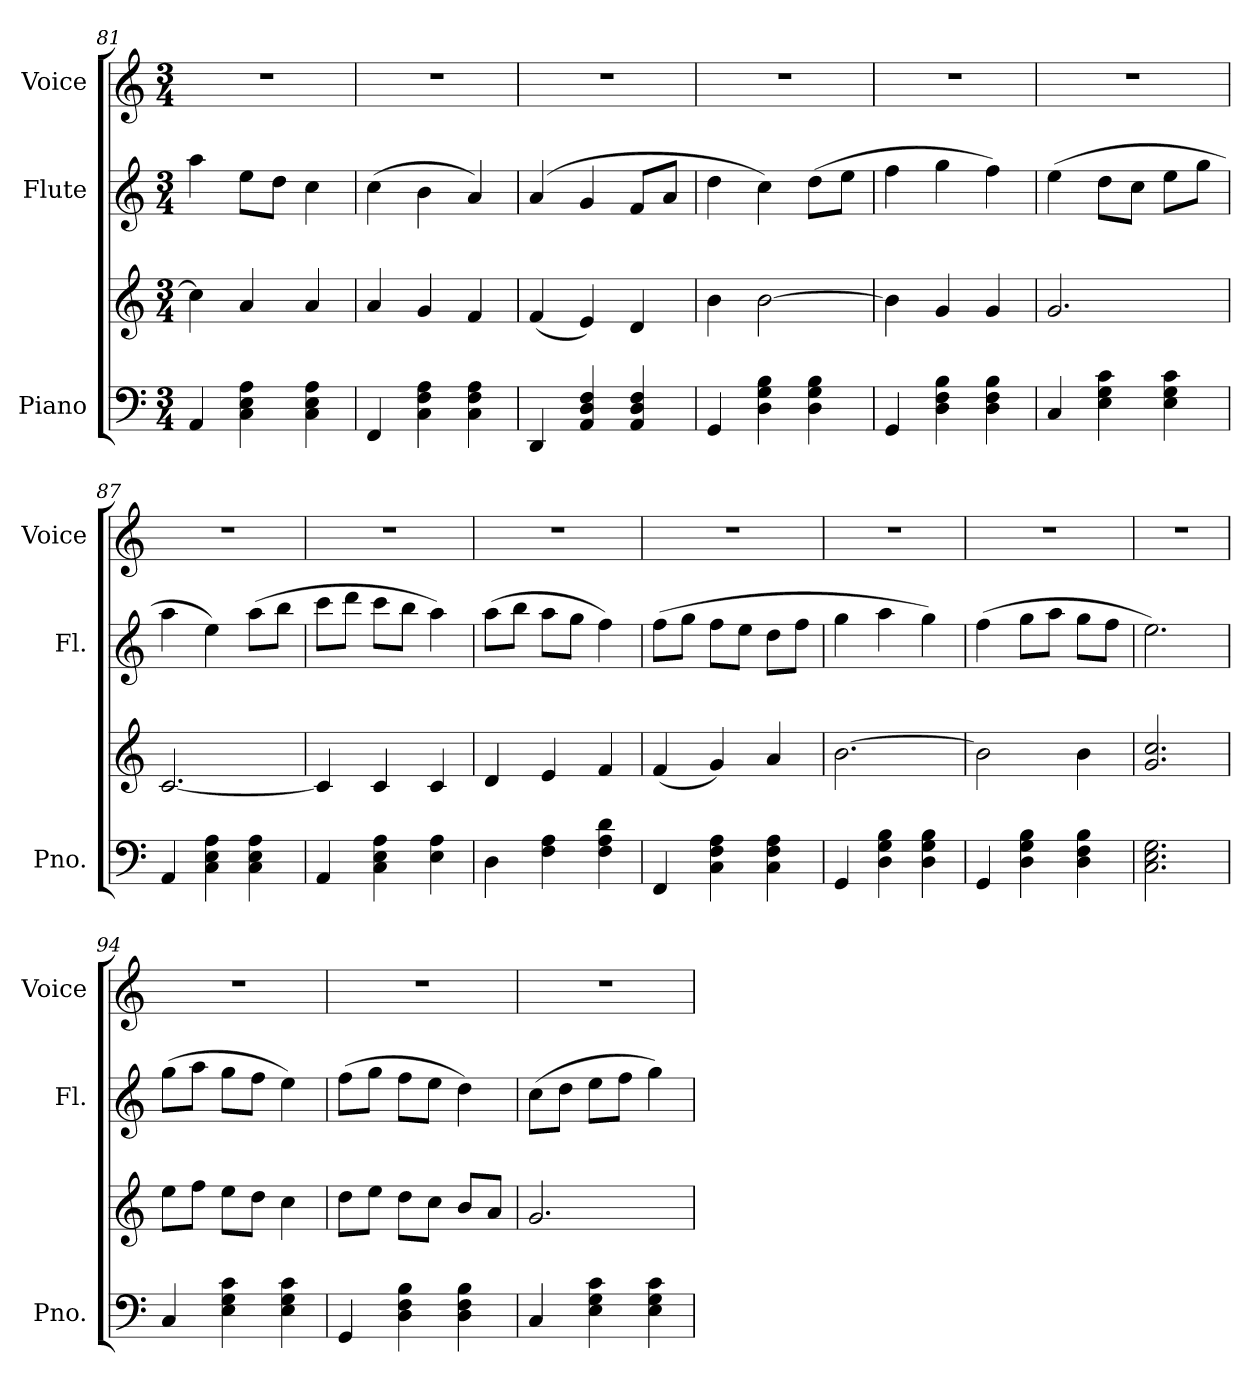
**kern	**kern	**kern	**kern
*part3	*part3	*part2	*part1
*staff4	*staff3	*staff2	*staff1
*I"Piano	*	*I"Flute	*I"Voice
*I'Pno.	*	*I'Fl.	*I'Voice
*clefF4	*clefG2	*clefG2	*clefG2
*k[]	*k[]	*k[]	*k[]
*C:	*C:	*C:	*C:
*M3/4	*M3/4	*M3/4	*M3/4
=81	=81	=81	=81
!	!	!	!LO:N:vis=1
4AAi/	4cci\]	4aai\	2.r
4Ci\ 4Ei 4Ai	4ai/	8eei\L	.
.	.	8ddi\J	.
4Ci\ 4Ei 4Ai	4ai/	4cci\	.
=82	=82	=82	=82
!	!	!	!LO:N:vis=1
4FFi/	4ai/	(4cci\	2.r
4Ci\ 4Fi 4Ai	4gi/	4bi\	.
4Ci\ 4Fi 4Ai	4fi/	4ai/)	.
=83	=83	=83	=83
!	!	!	!LO:N:vis=1
4DDi/	(4fi/	(4ai/	2.r
4AAi/ 4Di 4Fi	4ei/)	4gi/	.
4AAi/ 4Di 4Fi	4di/	8fi/L	.
.	.	8ai/J	.
=84	=84	=84	=84
!	!	!	!LO:N:vis=1
4GGi/	4bi\	4ddi\	2.r
4Di\ 4Gi 4Bi	[2bi\	4cci\)	.
4Di\ 4Gi 4Bi	.	(8ddi\L	.
.	.	8eei\J	.
!!LO:LB:g=z
=85	=85	=85	=85
!	!	!	!LO:N:vis=1
4GGi/	4bi\]	4ffi\	2.r
4Di\ 4Fi 4Bi	4gi/	4ggi\	.
4Di\ 4Fi 4Bi	4gi/	4ffi\)	.
=86	=86	=86	=86
!	!	!	!LO:N:vis=1
4Ci/	2.gi/	(4eei\	2.r
4Ei\ 4Gi 4ci	.	8ddi\L	.
.	.	8cci\J	.
4Ei\ 4Gi 4ci	.	8eei\L	.
.	.	8ggi\J	.
=87	=87	=87	=87
!	!	!	!LO:N:vis=1
4AAi/	[2.ci/	4aai\	2.r
4Ci\ 4Ei 4Ai	.	4eei\)	.
4Ci\ 4Ei 4Ai	.	(8aai\L	.
.	.	8bbi\J	.
=88	=88	=88	=88
!	!	!	!LO:N:vis=1
4AAi/	4ci/]	8ccci\L	2.r
.	.	8dddi\J	.
4Ci\ 4Ei 4Ai	4ci/	8ccci\L	.
.	.	8bbi\J	.
4Ei\ 4Ai	4ci/	4aai\)	.
=89	=89	=89	=89
!	!	!	!LO:N:vis=1
4Di\	4di/	(8aai\L	2.r
.	.	8bbi\J	.
4Fi\ 4Ai	4ei/	8aai\L	.
.	.	8ggi\J	.
4Fi\ 4Ai 4di	4fi/	4ffi\)	.
=90	=90	=90	=90
!	!	!	!LO:N:vis=1
4FFi/	(4fi/	(8ffi\L	2.r
.	.	8ggi\J	.
4Ci\ 4Fi 4Ai	4gi/)	8ffi\L	.
.	.	8eei\J	.
4Ci\ 4Fi 4Ai	4ai/	8ddi\L	.
.	.	8ffi\J	.
=91	=91	=91	=91
!	!	!	!LO:N:vis=1
4GGi/	[2.bi\	4ggi\	2.r
4Di\ 4Gi 4Bi	.	4aai\	.
4Di\ 4Gi 4Bi	.	4ggi\)	.
=92	=92	=92	=92
!	!	!	!LO:N:vis=1
4GGi/	2bi\]	(4ffi\	2.r
4Di\ 4Gi 4Bi	.	8ggi\L	.
.	.	8aai\J	.
4Di\ 4Fi 4Bi	4bi\	8ggi\L	.
.	.	8ffi\J	.
=93	=93	=93	=93
!	!	!	!LO:N:vis=1
2.Ci\ 2.Ei 2.Gi	2.gi/ 2.cci	2.eei\)	2.r
=94	=94	=94	=94
!	!	!	!LO:N:vis=1
4Ci/	8eei\L	(8ggi\L	2.r
.	8ffi\J	8aai\J	.
4Ei\ 4Gi 4ci	8eei\L	8ggi\L	.
.	8ddi\J	8ffi\J	.
4Ei\ 4Gi 4ci	4cci\	4eei\)	.
=95	=95	=95	=95
!	!	!	!LO:N:vis=1
4GGi/	8ddi\L	(8ffi\L	2.r
.	8eei\J	8ggi\J	.
4Di\ 4Fi 4Bi	8ddi\L	8ffi\L	.
.	8cci\J	8eei\J	.
4Di\ 4Fi 4Bi	8bi/L	4ddi\)	.
.	8ai/J	.	.
!!LO:PB:g=z
=96	=96	=96	=96
!	!	!	!LO:N:vis=1
4Ci/	2.gi/	(8cci\L	2.r
.	.	8ddi\J	.
4Ei\ 4Gi 4ci	.	8eei\L	.
.	.	8ffi\J	.
4Ei\ 4Gi 4ci	.	4ggi\)	.
=	=	=	=
*-	*-	*-	*-
